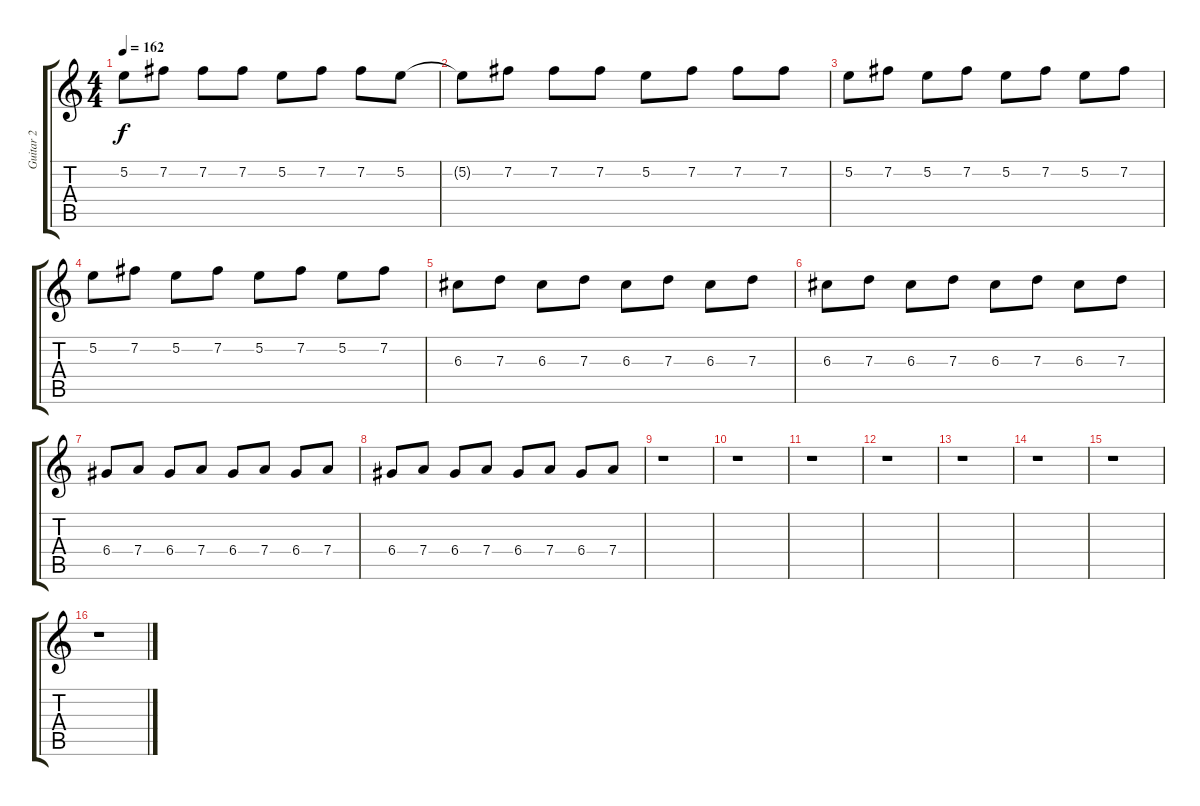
\track ("Guitar 2" "Guitar 2") {instrument distortionguitar}
\staff {score tabs}
\tuning (E4 B3 G3 D3 A2 E2) {hide}
\ts (4 4)
\tempo 162
\clef g2
\ks c
5.2.8{dy f} 7.2.8 7.2.8 7.2.8 5.2.8 7.2.8 7.2.8 5.2.8 |
5.2{t}.8 7.2.8 7.2.8 7.2.8 5.2.8 7.2.8 7.2.8 7.2.8 |
5.2.8 7.2.8 5.2.8 7.2.8 5.2.8 7.2.8 5.2.8 7.2.8 |
5.2.8 7.2.8 5.2.8 7.2.8 5.2.8 7.2.8 5.2.8 7.2.8 |
6.3.8 7.3.8 6.3.8 7.3.8 6.3.8 7.3.8 6.3.8 7.3.8 |
6.3.8 7.3.8 6.3.8 7.3.8 6.3.8 7.3.8 6.3.8 7.3.8 |
6.4.8 7.4.8 6.4.8 7.4.8 6.4.8 7.4.8 6.4.8 7.4.8 |
6.4.8 7.4.8 6.4.8 7.4.8 6.4.8 7.4.8 6.4.8 7.4.8 |
r.1 |
r.1 |
r.1 |
r.1 |
r.1 |
r.1 |
r.1 |
r.1
